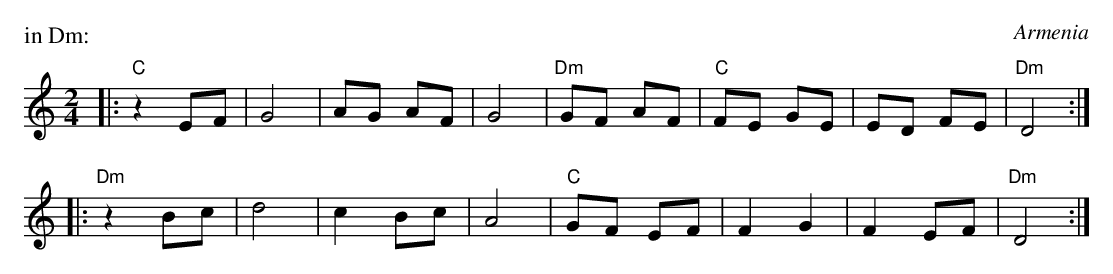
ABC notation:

X:1
P: Sirun Akhchik  (Sweet Girl)
O: Armenia
M: 2/4
L: 1/8
P: in Dm:
K: Ddor
|: "C"z2 EF | G4 | AG AF | G4 | "Dm"GF AF | "C"FE GE | ED FE | "Dm"D4 :|
|: "Dm"z2 Bc | d4 | c2 Bc | A4 | "C"GF EF | F2 G2 | F2 EF | "Dm"D4 :|
